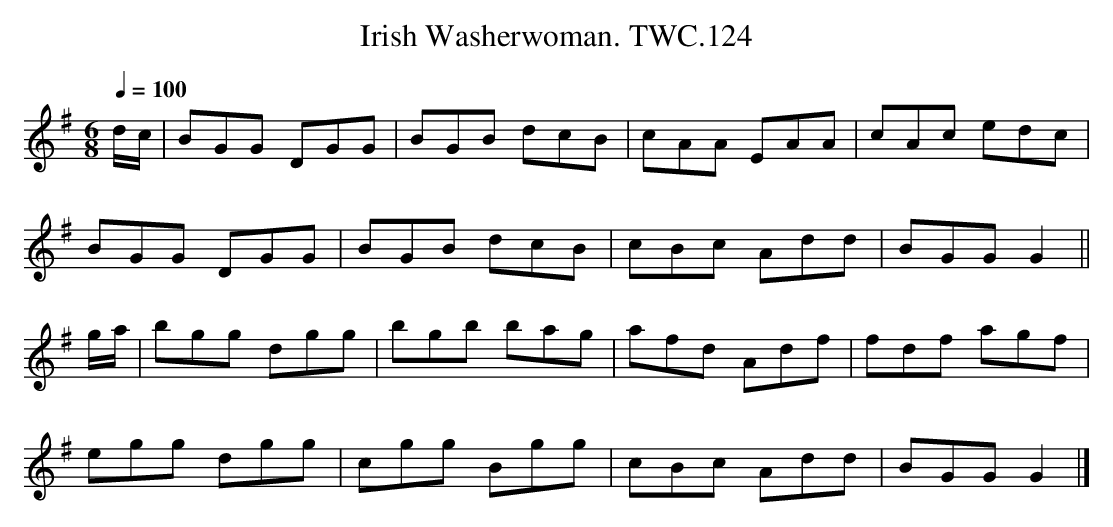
X:1
T:Irish Washerwoman. TWC.124
M:6/8
L:1/8
Q:1/4=100
K:G
d/c/|BGG DGG|BGB dcB|cAA EAA|cAc edc|
BGG DGG|BGB dcB|cBc Add|BGGG2||
g/a/|bgg dgg|bgb bag|afd Adf|fdf agf|
egg dgg|cgg Bgg|cBc Add|BGGG2|]
